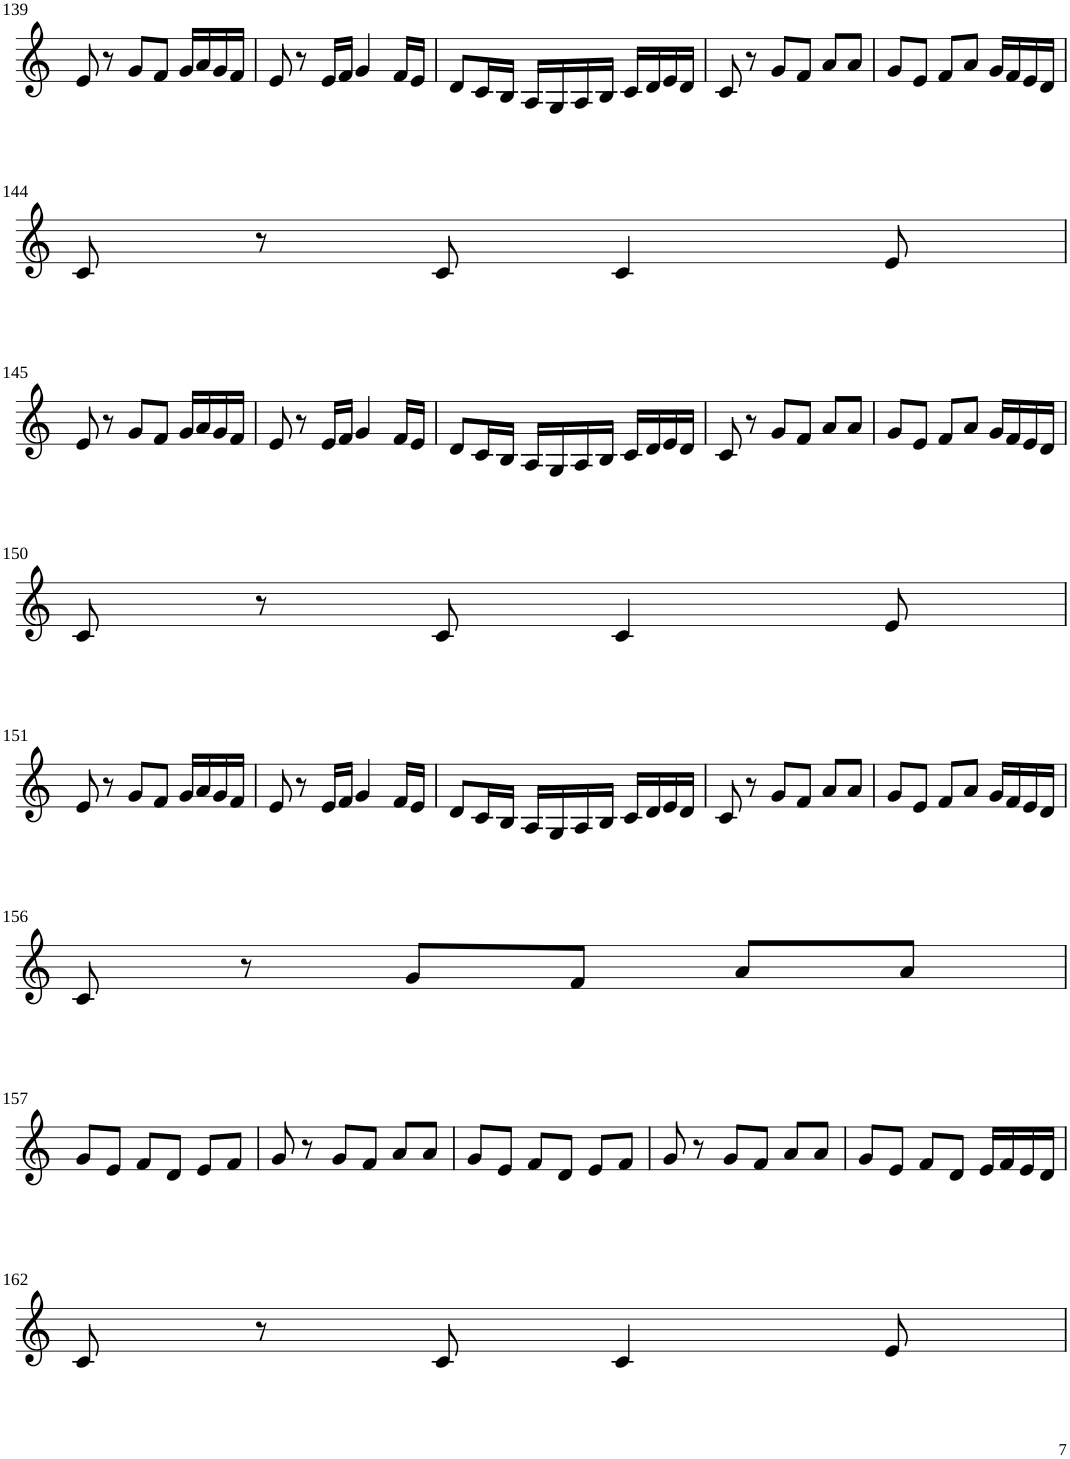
**kern
*part1
*staff1
*I"Violin
!!LO:PB:g=z
*clefG2
*k[]
*M3/4
=139
8e/
8r
8g/L
8f/J
16g/LL
16a/
16g/
16f/JJ
=140
8e/
8r
16e/LL
16f/JJ
4g/
16f/LL
16e/JJ
=141
8d/L
16c/L
16B/JJ
16A/LL
16G/
16A/
16B/JJ
16c/LL
16d/
16e/
16d/JJ
=142
8c/
8r
8g/L
8f/J
8a/L
8a/J
=143
8g/L
8e/J
8f/L
8a/J
16g/LL
16f/
16e/
16d/JJ
!!LO:LB:g=z
=144
8c/
8r
8c/
4c/
8e/
!!LO:LB:g=z
=145
8e/
8r
8g/L
8f/J
16g/LL
16a/
16g/
16f/JJ
=146
8e/
8r
16e/LL
16f/JJ
4g/
16f/LL
16e/JJ
=147
8d/L
16c/L
16B/JJ
16A/LL
16G/
16A/
16B/JJ
16c/LL
16d/
16e/
16d/JJ
=148
8c/
8r
8g/L
8f/J
8a/L
8a/J
=149
8g/L
8e/J
8f/L
8a/J
16g/LL
16f/
16e/
16d/JJ
!!LO:LB:g=z
=150
8c/
8r
8c/
4c/
8e/
!!LO:LB:g=z
=151
8e/
8r
8g/L
8f/J
16g/LL
16a/
16g/
16f/JJ
=152
8e/
8r
16e/LL
16f/JJ
4g/
16f/LL
16e/JJ
=153
8d/L
16c/L
16B/JJ
16A/LL
16G/
16A/
16B/JJ
16c/LL
16d/
16e/
16d/JJ
=154
8c/
8r
8g/L
8f/J
8a/L
8a/J
=155
8g/L
8e/J
8f/L
8a/J
16g/LL
16f/
16e/
16d/JJ
!!LO:LB:g=z
=156
8c/
8r
8g/L
8f/J
8a/L
8a/J
!!LO:LB:g=z
=157
8g/L
8e/J
8f/L
8d/J
8e/L
8f/J
=158
8g/
8r
8g/L
8f/J
8a/L
8a/J
=159
8g/L
8e/J
8f/L
8d/J
8e/L
8f/J
=160
8g/
8r
8g/L
8f/J
8a/L
8a/J
=161
8g/L
8e/J
8f/L
8d/J
16e/LL
16f/
16e/
16d/JJ
!!LO:LB:g=z
=162
8c/
8r
8c/
4c/
8e/
=
*-
